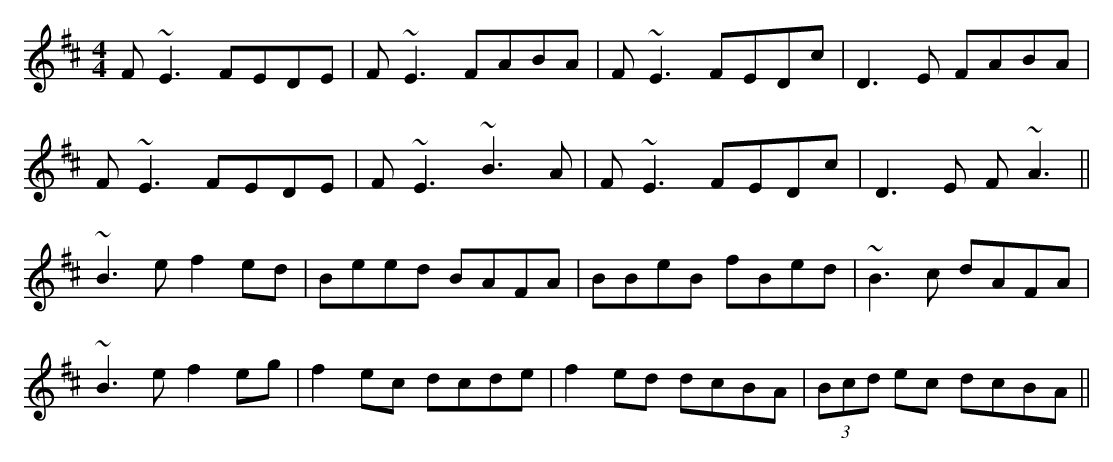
X:1
M:4/4
K:Bmin
F~E3 FEDE|F~E3 FABA|F~E3 FEDc|D3E FABA|
F~E3 FEDE|F~E3 ~B3A|F~E3 FEDc|D3E F~A3||
~B3e f2ed|Beed BAFA|BBeB fBed|~B3c dAFA|
~B3e f2eg|f2ec dcde|f2ed dcBA|(3Bcd ec dcBA||
